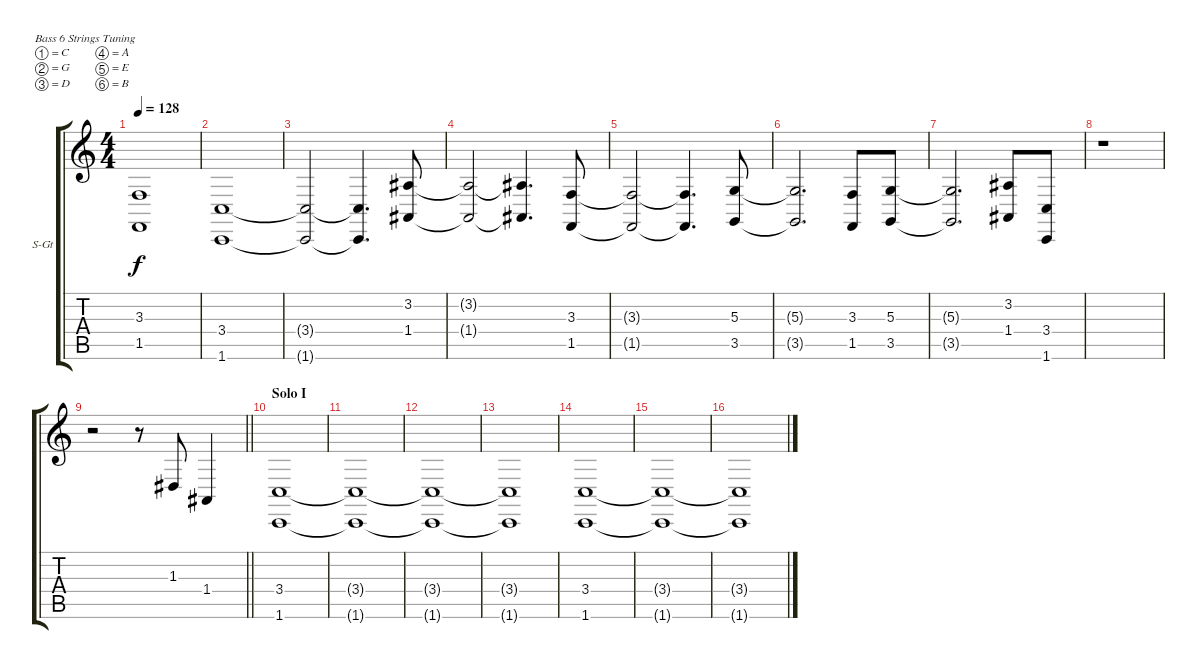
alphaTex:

\bracketExtendMode groupsimilarinstruments
\firstSystemTrackNameOrientation horizontal
\otherSystemsTrackNameOrientation horizontal
\track ("Synth" "S-Gt") {instrument lead2sawtooth}
\staff {score tabs}
\tuning (C3 G2 D2 A1 E1 B0)
\displaytranspose 12
\ts (4 4)
\tempo 128
\clef g2
\ks c
(3.3{t} 1.5{t}).1{dy f} |
(3.4 1.6).1 |
(3.4{t} 1.6{t}).2 (3.4{t} 1.6{t}).4{d} (3.2 1.4).8 |
(3.2{t} 1.4{t}).2 (3.2{t} 1.4{t}).4{d} (3.3 1.5).8 |
(3.3{t} 1.5{t}).2 (3.3{t} 1.5{t}).4{d} (5.3 3.5).8 |
(5.3{t} 3.5{t}).2{d} (3.3 1.5).8 (5.3 3.5).8 |
(5.3{t} 3.5{t}).2{d} (3.2 1.4).8 (3.4 1.6).8 |
r.1 |
\barLineRight lightlight
r.2 r.8 1.3.8 1.4.4 |
\section ("" "Solo I")
(3.4 1.6).1 |
(3.4{t} 1.6{t}).1 |
(3.4{t} 1.6{t}).1 |
(3.4{t} 1.6{t}).1 |
(3.4 1.6).1 |
(3.4{t} 1.6{t}).1 |
(3.4{t} 1.6{t}).1
